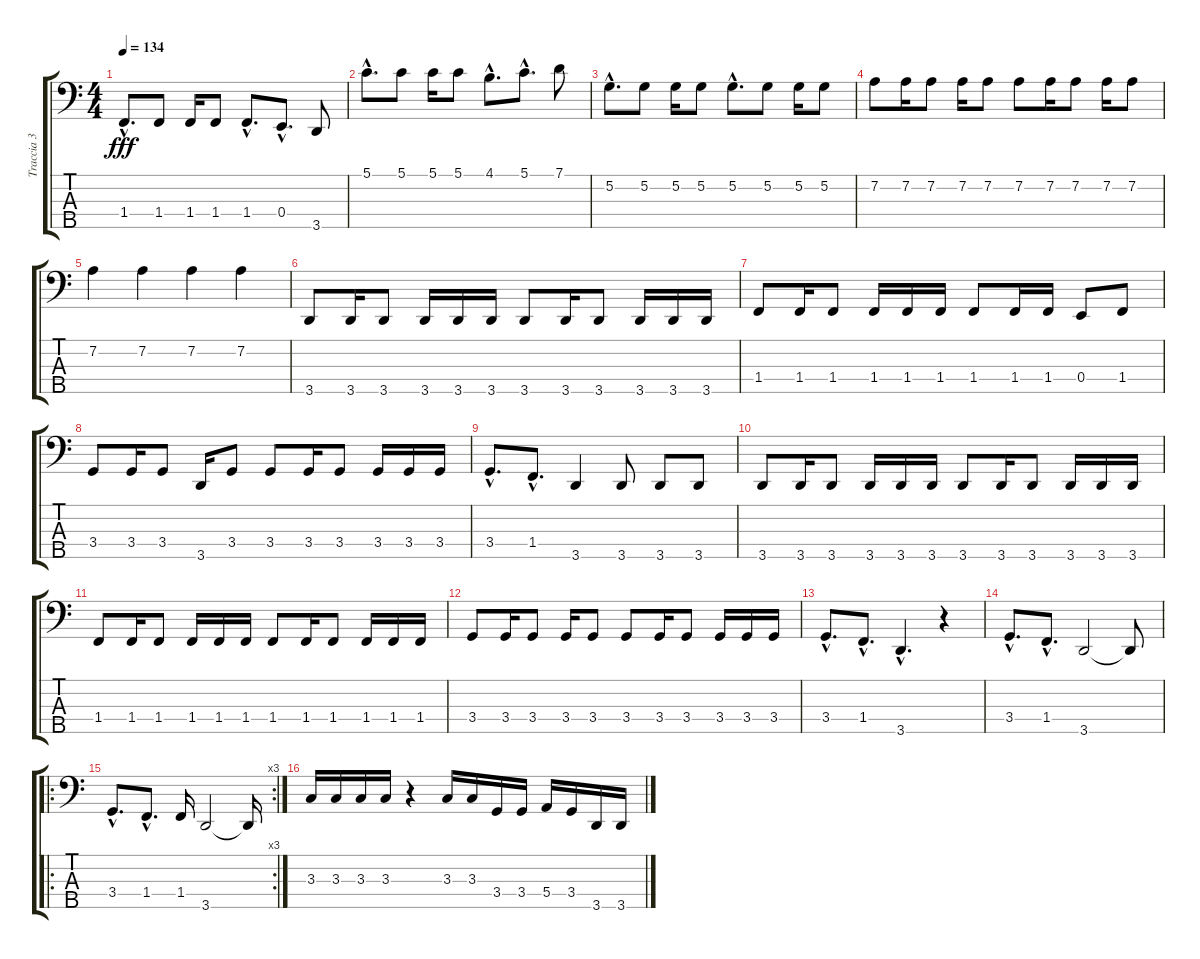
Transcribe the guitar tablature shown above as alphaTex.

\track ("Traccia 3" "Traccia 3") {instrument electricbasspick}
\staff {score tabs}
\tuning (G2 D2 A1 E1 B0) {hide}
\ts (4 4)
\tempo 134
\clef f4
\ks c
1.4{hac}.8{d dy fff} 1.4.8 1.4.16 1.4.8 1.4{hac}.8{d} 0.4{hac}.8{d} 3.5.8 |
5.1{hac}.8{d} 5.1.8 5.1.16 5.1.8 4.1{hac}.8{d} 5.1{hac}.8{d} 7.1.8 |
5.2{hac}.8{d} 5.2.8 5.2.16 5.2.8 5.2{hac}.8{d} 5.2.8 5.2.16 5.2.8 |
7.2.8 7.2.16 7.2.8 7.2.16 7.2.8 7.2.8 7.2.16 7.2.8 7.2.16 7.2.8 |
7.2.4 7.2.4 7.2.4 7.2.4 |
3.5.8 3.5.16 3.5.8 3.5.16 3.5.16 3.5.16 3.5.8 3.5.16 3.5.8 3.5.16 3.5.16 3.5.16 |
1.4.8 1.4.16 1.4.8 1.4.16 1.4.16 1.4.16 1.4.8 1.4.16 1.4.16 0.4.8 1.4.8 |
3.4.8 3.4.16 3.4.8 3.5.16 3.4.8 3.4.8 3.4.16 3.4.8 3.4.16 3.4.16 3.4.16 |
3.4{hac}.8{d} 1.4{hac}.8{d} 3.5.4 3.5.8 3.5.8 3.5.8 |
3.5.8 3.5.16 3.5.8 3.5.16 3.5.16 3.5.16 3.5.8 3.5.16 3.5.8 3.5.16 3.5.16 3.5.16 |
1.4.8 1.4.16 1.4.8 1.4.16 1.4.16 1.4.16 1.4.8 1.4.16 1.4.8 1.4.16 1.4.16 1.4.16 |
3.4.8 3.4.16 3.4.8 3.4.16 3.4.8 3.4.8 3.4.16 3.4.8 3.4.16 3.4.16 3.4.16 |
3.4{hac}.8{d} 1.4{hac}.8{d} 3.5{hac}.4{d} r.4 |
3.4{hac}.8{d} 1.4{hac}.8{d} 3.5.2 3.5{t}.8 |
\ro
\rc 3
3.4{hac}.8{d} 1.4{hac}.8{d} 1.4.16 3.5.2 3.5{t}.16 |
3.3.16 3.3.16 3.3.16 3.3.16 r.4 3.3.16 3.3.16 3.4.16 3.4.16 5.4.16 3.4.16 3.5.16 3.5.16
